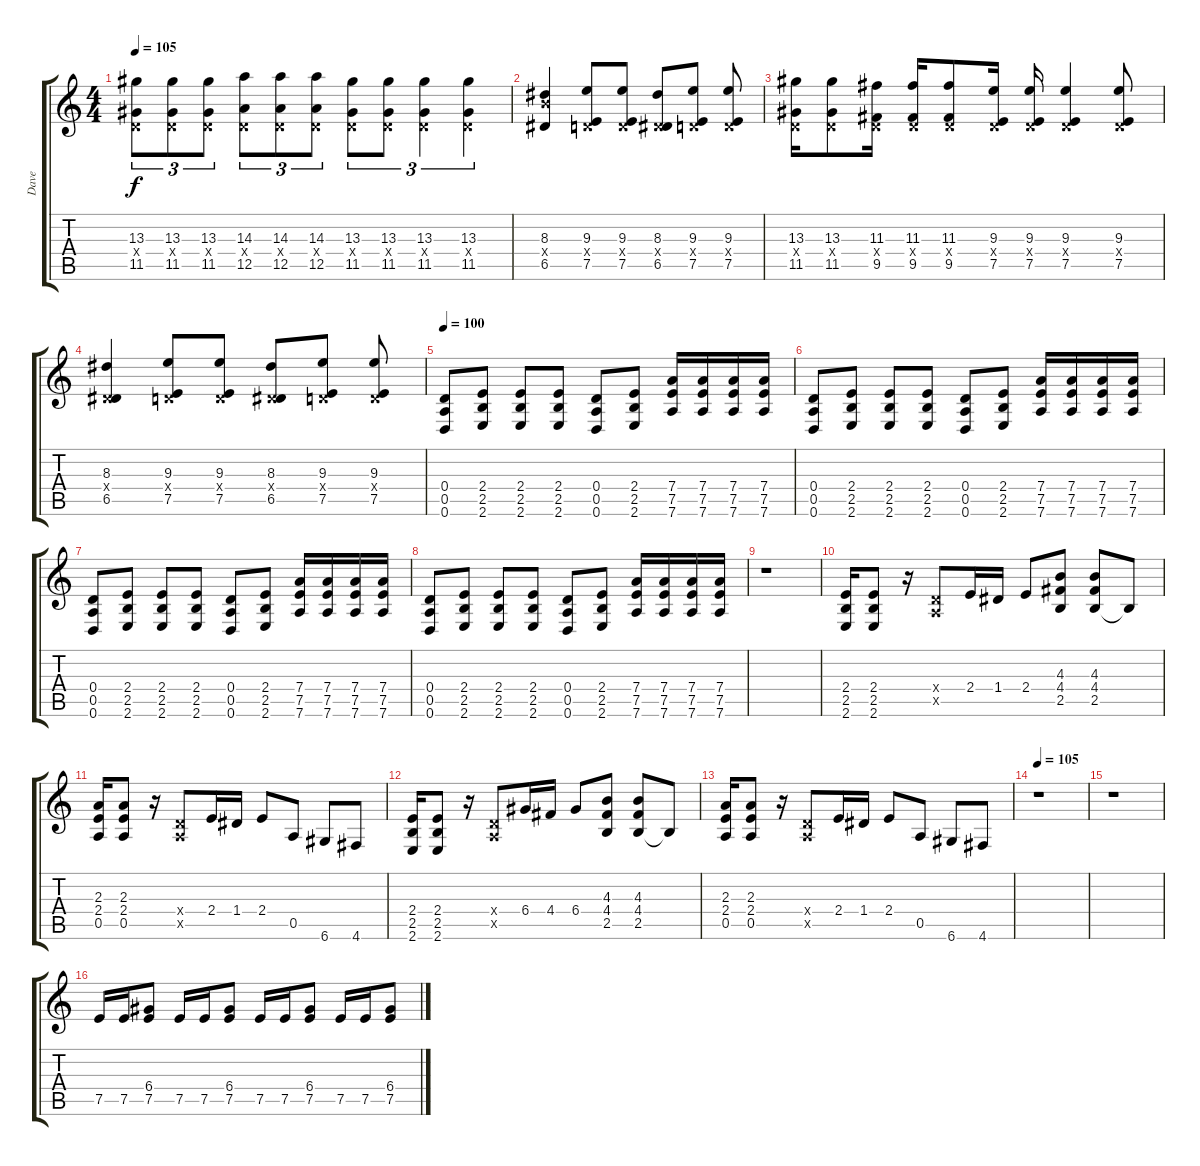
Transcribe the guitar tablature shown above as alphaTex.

\track ("Dave" "Dave") {instrument distortionguitar}
\staff {score tabs}
\tuning (E4 B3 G3 D3 A2 D2) {hide}
\ts (4 4)
\tempo 105
\clef g2
\ks c
(13.3 0.4{x} 11.5).8{tu (3 2) dy f} (13.3 0.4{x} 11.5).8{tu (3 2)} (13.3 0.4{x} 11.5).8{tu (3 2)} (14.3 0.4{x} 12.5).8{tu (3 2)} (14.3 0.4{x} 12.5).8{tu (3 2)} (14.3 0.4{x} 12.5).8{tu (3 2)} (13.3 0.4{x} 11.5).8{tu (3 2)} (13.3 0.4{x} 11.5).8{tu (3 2)} (13.3 0.4{x} 11.5).4{tu (3 2)} (13.3 0.4{x} 11.5).4{tu (3 2)} |
(8.3 9.4{x} 6.5).4 (9.3 0.4{x} 7.5).8 (9.3 0.4{x} 7.5).8 (8.3 0.4{x} 6.5).8 (9.3 0.4{x} 7.5).8 (9.3 0.4{x} 7.5).8 |
(13.3 0.4{x} 11.5).16 (13.3 0.4{x} 11.5).8 (11.3 0.4{x} 9.5).16 (11.3 0.4{x} 9.5).16 (11.3 0.4{x} 9.5).8 (9.3 0.4{x} 7.5).16 (9.3 0.4{x} 7.5).16 (9.3 0.4{x} 7.5).4 (9.3 0.4{x} 7.5).8 |
(8.3 0.4{x} 6.5).4 (9.3 0.4{x} 7.5).8 (9.3 0.4{x} 7.5).8 (8.3 0.4{x} 6.5).8 (9.3 0.4{x} 7.5).8 (9.3 0.4{x} 7.5).8 |
\tempo 100
(0.4 0.5 0.6).8 (2.4 2.5 2.6).8 (2.4 2.5 2.6).8 (2.4 2.5 2.6).8 (0.4 0.5 0.6).8 (2.4 2.5 2.6).8 (7.4 7.5 7.6).16 (7.4 7.5 7.6).16 (7.4 7.5 7.6).16 (7.4 7.5 7.6).16 |
(0.4 0.5 0.6).8 (2.4 2.5 2.6).8 (2.4 2.5 2.6).8 (2.4 2.5 2.6).8 (0.4 0.5 0.6).8 (2.4 2.5 2.6).8 (7.4 7.5 7.6).16 (7.4 7.5 7.6).16 (7.4 7.5 7.6).16 (7.4 7.5 7.6).16 |
(0.4 0.5 0.6).8 (2.4 2.5 2.6).8 (2.4 2.5 2.6).8 (2.4 2.5 2.6).8 (0.4 0.5 0.6).8 (2.4 2.5 2.6).8 (7.4 7.5 7.6).16 (7.4 7.5 7.6).16 (7.4 7.5 7.6).16 (7.4 7.5 7.6).16 |
(0.4 0.5 0.6).8 (2.4 2.5 2.6).8 (2.4 2.5 2.6).8 (2.4 2.5 2.6).8 (0.4 0.5 0.6).8 (2.4 2.5 2.6).8 (7.4 7.5 7.6).16 (7.4 7.5 7.6).16 (7.4 7.5 7.6).16 (7.4 7.5 7.6).16 |
r.1 |
(2.4 2.5 2.6).16 (2.4 2.5 2.6).8 r.16 (0.4{x} 0.5{x}).8 2.4.16 1.4.16 2.4.8 (4.3 4.4 2.5).8 (4.3 4.4 2.5).8 2.5{t}.8 |
(2.3 2.4 0.5).16 (2.3 2.4 0.5).8 r.16 (0.4{x} 0.5{x}).8 2.4.16 1.4.16 2.4.8 0.5.8 6.6.8 4.6.8 |
(2.4 2.5 2.6).16 (2.4 2.5 2.6).8 r.16 (0.4{x} 0.5{x}).8{volume 16} 6.4.16 4.4.16 6.4.8 (4.3 4.4 2.5).8{volume 10} (4.3 4.4 2.5).8 2.5{t}.8 |
(2.3 2.4 0.5).16 (2.3 2.4 0.5).8 r.16 (0.4{x} 0.5{x}).8 2.4.16 1.4.16 2.4.8 0.5.8 6.6.8 4.6.8 |
\tempo 105
r.1 |
r.1 |
7.5.16 7.5.16 (6.4 7.5).8 7.5.16 7.5.16 (6.4 7.5).8 7.5.16 7.5.16 (6.4 7.5).8 7.5.16 7.5.16 (6.4 7.5).8
